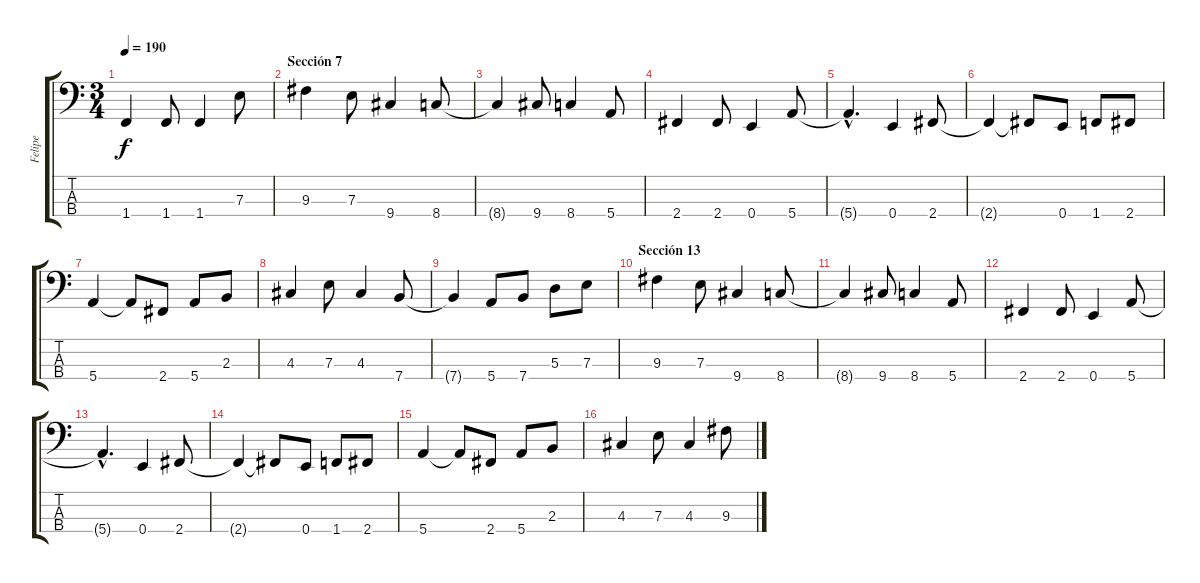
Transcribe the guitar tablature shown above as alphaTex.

\track ("Felipe" "Felipe") {instrument electricbassfinger}
\staff {score tabs}
\tuning (G2 D2 A1 E1) {hide}
\ts (3 4)
\tempo 190
\clef f4
\ks c
1.4.4{dy f} 1.4.8 1.4.4 7.3.8 |
\section ("" "Sección 7")
9.3.4 7.3.8 9.4.4 8.4.8 |
8.4{t}.4 9.4.8 8.4.4 5.4.8 |
2.4.4 2.4.8 0.4.4 5.4.8 |
5.4{hac t}.4{d} 0.4.4 2.4.8 |
2.4{t}.4 2.4{t}.8 0.4.8 1.4.8 2.4.8 |
5.4.4 5.4{t}.8 2.4.8 5.4.8 2.3.8 |
4.3.4 7.3.8 4.3.4 7.4.8 |
7.4{t}.4 5.4.8 7.4.8 5.3.8 7.3.8 |
\section ("" "Sección 13")
9.3.4 7.3.8 9.4.4 8.4.8 |
8.4{t}.4 9.4.8 8.4.4 5.4.8 |
2.4.4 2.4.8 0.4.4 5.4.8 |
5.4{hac t}.4{d} 0.4.4 2.4.8 |
2.4{t}.4 2.4{t}.8 0.4.8 1.4.8 2.4.8 |
5.4.4 5.4{t}.8 2.4.8 5.4.8 2.3.8 |
4.3.4 7.3.8 4.3.4 9.3.8
